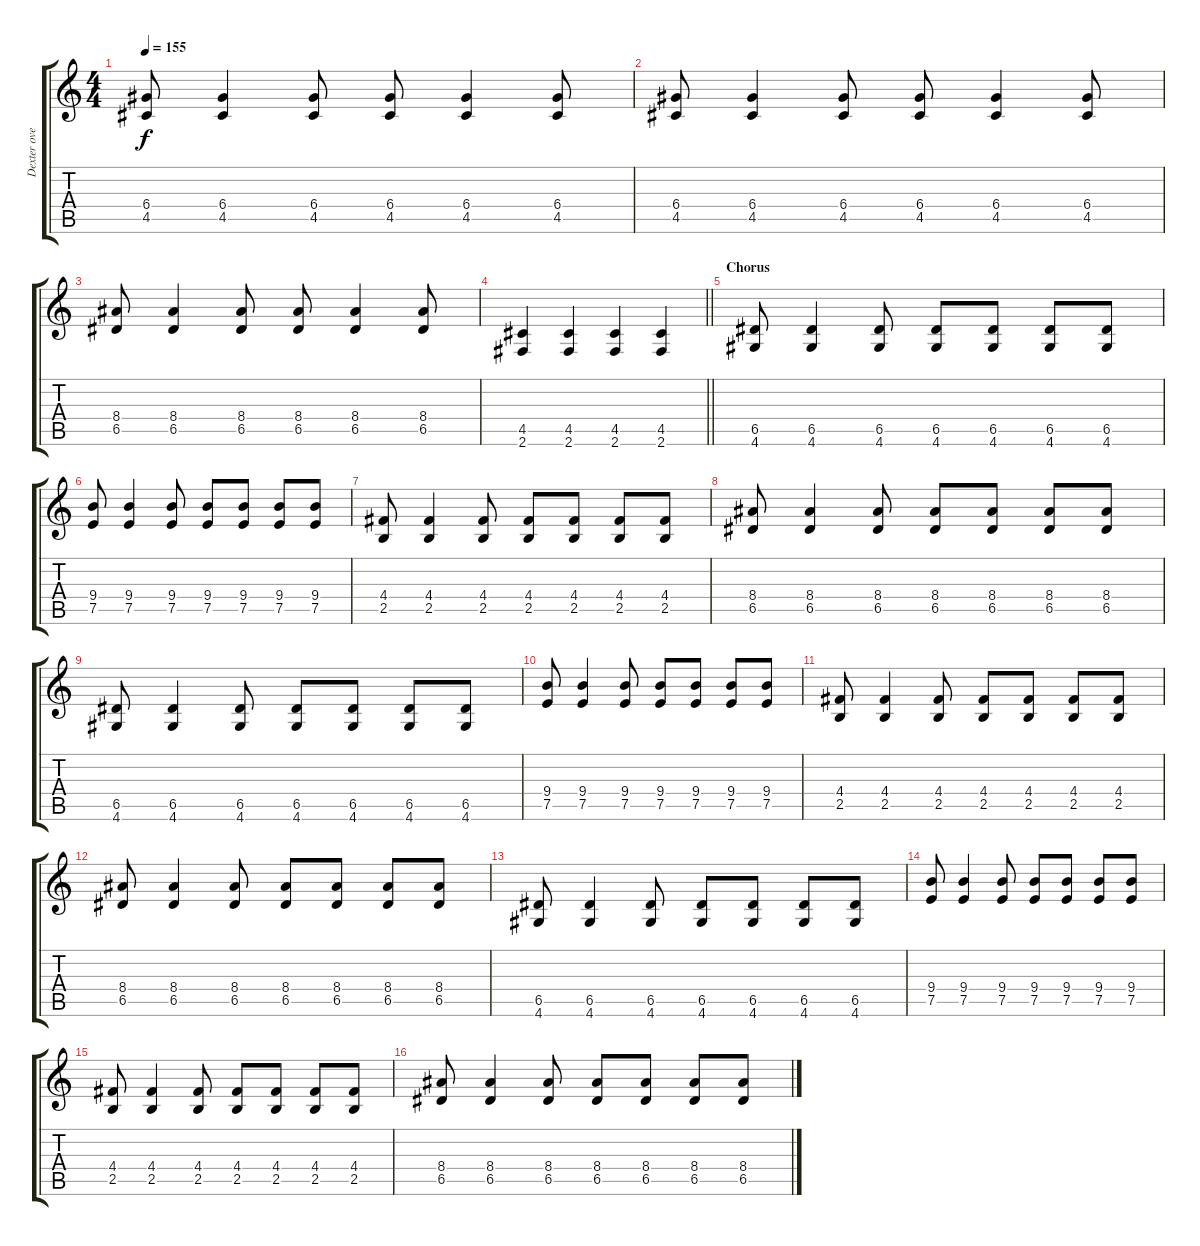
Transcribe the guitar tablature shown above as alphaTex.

\track ("Dexter over" "Dexter ove") {instrument overdrivenguitar}
\staff {score tabs}
\tuning (E4 B3 G3 D3 A2 E2) {hide}
\ts (4 4)
\tempo 155
\clef g2
\ks c
(6.4 4.5).8{dy f} (6.4 4.5).4 (6.4 4.5).8 (6.4 4.5).8 (6.4 4.5).4 (6.4 4.5).8 |
(6.4 4.5).8 (6.4 4.5).4 (6.4 4.5).8 (6.4 4.5).8 (6.4 4.5).4 (6.4 4.5).8 |
(8.4 6.5).8 (8.4 6.5).4 (8.4 6.5).8 (8.4 6.5).8 (8.4 6.5).4 (8.4 6.5).8 |
\barLineRight lightlight
(4.5 2.6).4 (4.5 2.6).4 (4.5 2.6).4 (4.5 2.6).4 |
\section ("" "Chorus")
(6.5 4.6).8 (6.5 4.6).4 (6.5 4.6).8 (6.5 4.6).8 (6.5 4.6).8 (6.5 4.6).8 (6.5 4.6).8 |
(9.4 7.5).8 (9.4 7.5).4 (9.4 7.5).8 (9.4 7.5).8 (9.4 7.5).8 (9.4 7.5).8 (9.4 7.5).8 |
(4.4 2.5).8 (4.4 2.5).4 (4.4 2.5).8 (4.4 2.5).8 (4.4 2.5).8 (4.4 2.5).8 (4.4 2.5).8 |
(8.4 6.5).8 (8.4 6.5).4 (8.4 6.5).8 (8.4 6.5).8 (8.4 6.5).8 (8.4 6.5).8 (8.4 6.5).8 |
(6.5 4.6).8 (6.5 4.6).4 (6.5 4.6).8 (6.5 4.6).8 (6.5 4.6).8 (6.5 4.6).8 (6.5 4.6).8 |
(9.4 7.5).8 (9.4 7.5).4 (9.4 7.5).8 (9.4 7.5).8 (9.4 7.5).8 (9.4 7.5).8 (9.4 7.5).8 |
(4.4 2.5).8 (4.4 2.5).4 (4.4 2.5).8 (4.4 2.5).8 (4.4 2.5).8 (4.4 2.5).8 (4.4 2.5).8 |
(8.4 6.5).8 (8.4 6.5).4 (8.4 6.5).8 (8.4 6.5).8 (8.4 6.5).8 (8.4 6.5).8 (8.4 6.5).8 |
(6.5 4.6).8 (6.5 4.6).4 (6.5 4.6).8 (6.5 4.6).8 (6.5 4.6).8 (6.5 4.6).8 (6.5 4.6).8 |
(9.4 7.5).8 (9.4 7.5).4 (9.4 7.5).8 (9.4 7.5).8 (9.4 7.5).8 (9.4 7.5).8 (9.4 7.5).8 |
(4.4 2.5).8 (4.4 2.5).4 (4.4 2.5).8 (4.4 2.5).8 (4.4 2.5).8 (4.4 2.5).8 (4.4 2.5).8 |
(8.4 6.5).8 (8.4 6.5).4 (8.4 6.5).8 (8.4 6.5).8 (8.4 6.5).8 (8.4 6.5).8 (8.4 6.5).8
